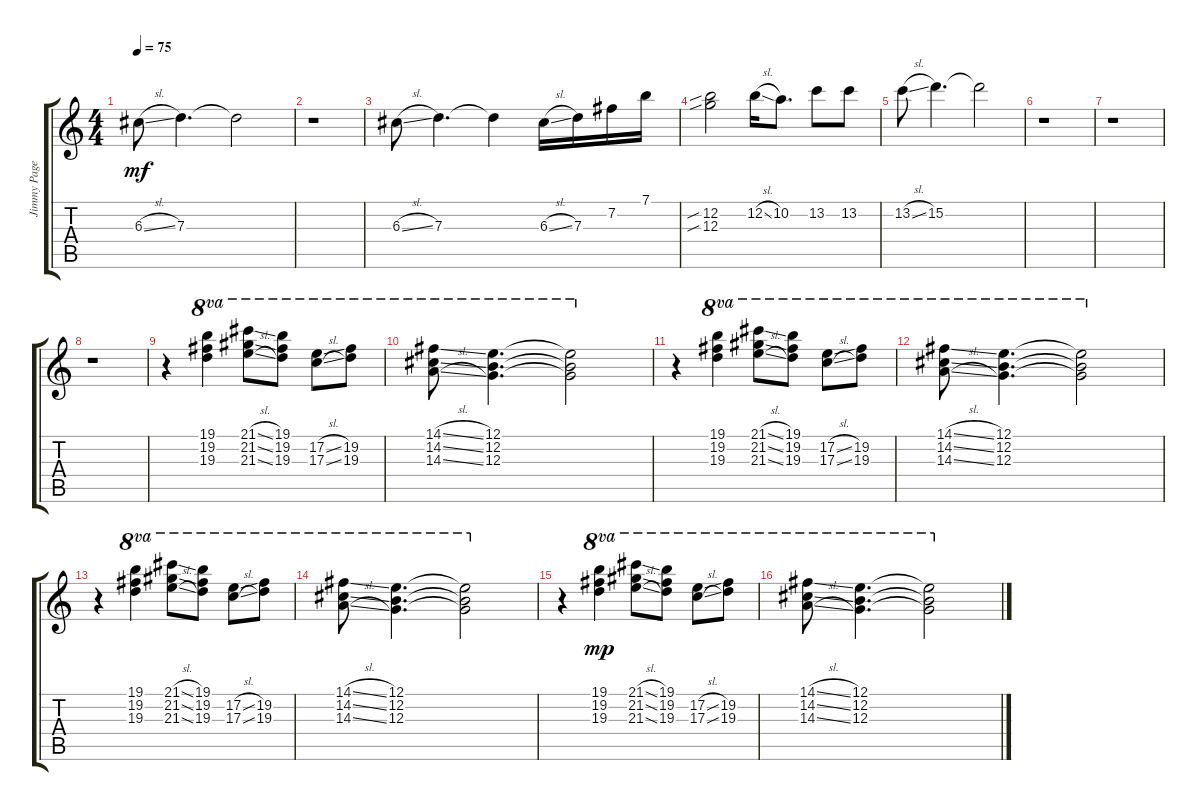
\track ("Jimmy Page (Pedal)" "Jimmy Page") {instrument electricguitarmuted}
\staff {score tabs}
\tuning (E4 B3 G3 D3 A2 E2) {hide}
\ts (4 4)
\tempo 75
\clef g2
\ks c
6.3{sl}.8{dy mf} 7.3.4{d} 7.3{t}.2 |
r.1 |
6.3{sl}.8 7.3.4{d} 7.3{t}.4 6.3{sl}.16 7.3.16 7.2.16 7.1.16 |
(12.2{sib} 12.3{sib}).2 12.2{sl}.16 10.2.8{d} 13.2.8 13.2.8 |
13.2{sl}.8 15.2.4{d} 15.2{t}.2 |
r.1 |
r.1 |
r.1 |
r.4{volume 8} (19.1 19.2 19.3).4{ot 8va} (21.1{sl} 21.2{sl} 21.3{sl}).8{ot 8va} (19.1 19.2 19.3).8{ot 8va} (17.2{sl} 17.3{sl}).8{ot 8va} (19.2 19.3).8{ot 8va} |
(14.1{sl} 14.2{sl} 14.3{sl}).8{ot 8va} (12.1 12.2 12.3).4{d ot 8va} (12.1{t} 12.2{t} 12.3{t}).2{ot 8va} |
r.4 (19.1 19.2 19.3).4{ot 8va} (21.1{sl} 21.2{sl} 21.3{sl}).8{ot 8va} (19.1 19.2 19.3).8{ot 8va} (17.2{sl} 17.3{sl}).8{ot 8va} (19.2 19.3).8{ot 8va} |
(14.1{sl} 14.2{sl} 14.3{sl}).8{ot 8va} (12.1 12.2 12.3).4{d ot 8va} (12.1{t} 12.2{t} 12.3{t}).2{ot 8va} |
r.4 (19.1 19.2 19.3).4{ot 8va} (21.1{sl} 21.2{sl} 21.3{sl}).8{ot 8va} (19.1 19.2 19.3).8{ot 8va} (17.2{sl} 17.3{sl}).8{ot 8va} (19.2 19.3).8{ot 8va} |
(14.1{sl} 14.2{sl} 14.3{sl}).8{ot 8va} (12.1 12.2 12.3).4{d ot 8va} (12.1{t} 12.2{t} 12.3{t}).2{ot 8va} |
r.4 (19.1 19.2 19.3).4{ot 8va dy mp} (21.1{sl} 21.2{sl} 21.3{sl}).8{ot 8va} (19.1 19.2 19.3).8{ot 8va} (17.2{sl} 17.3{sl}).8{ot 8va} (19.2 19.3).8{ot 8va} |
(14.1{sl} 14.2{sl} 14.3{sl}).8{ot 8va} (12.1 12.2 12.3).4{d ot 8va} (12.1{t} 12.2{t} 12.3{t}).2{ot 8va}
